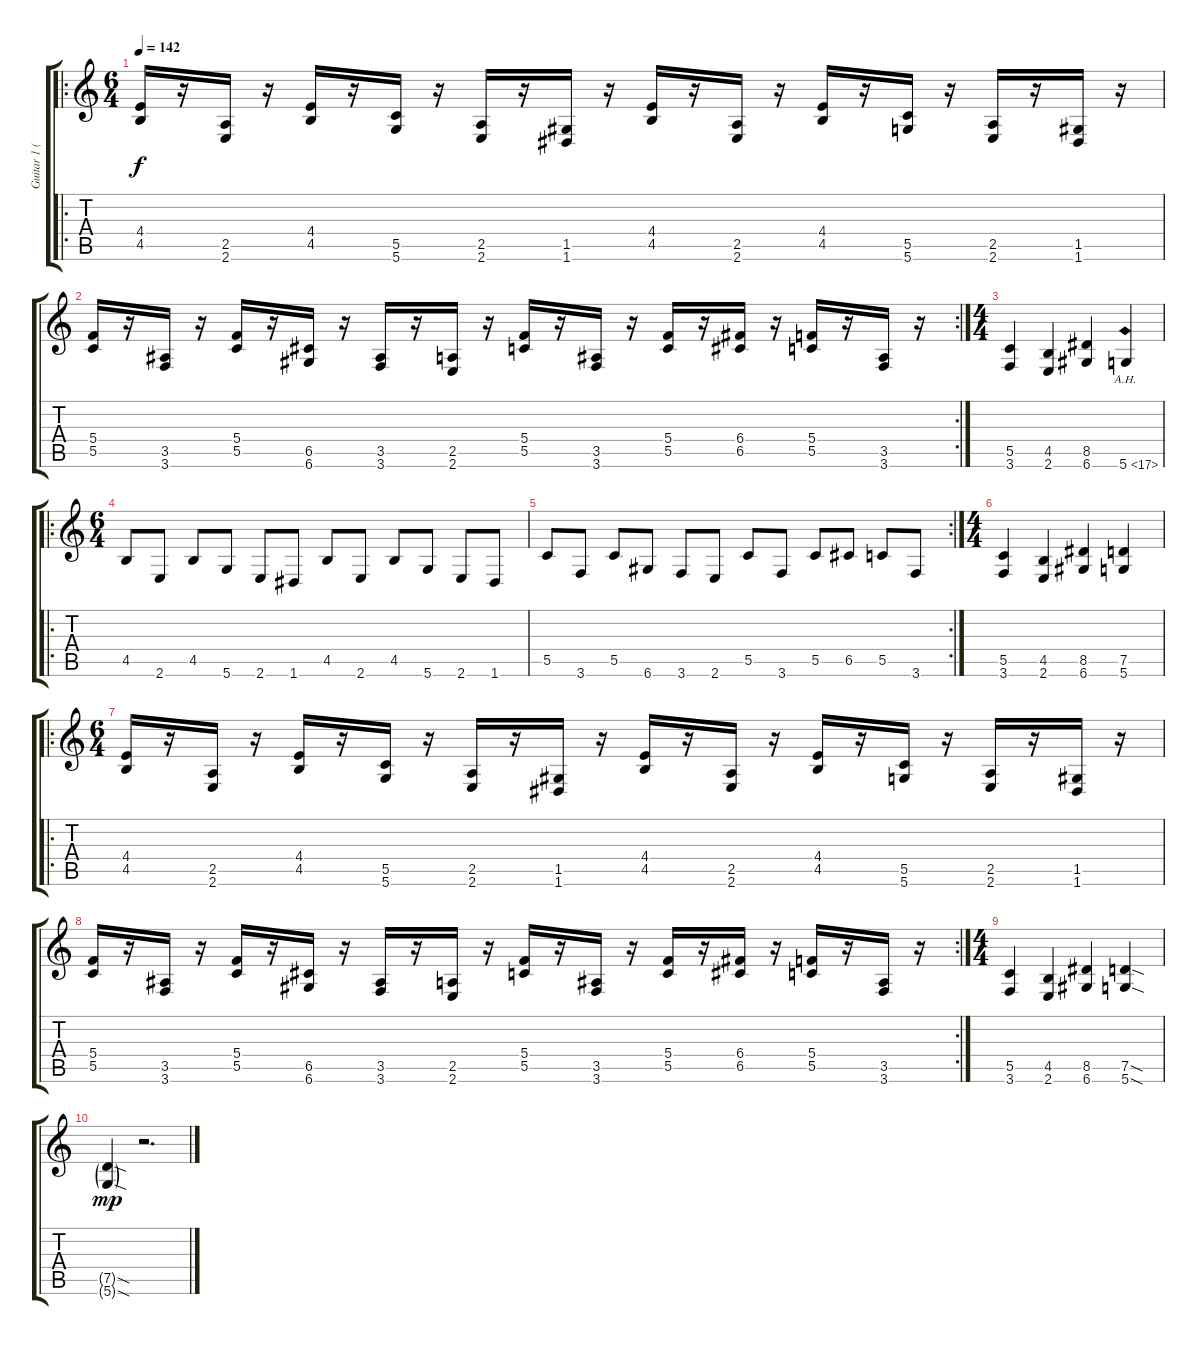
\track ("Guitar 1 (Erik)" "Guitar 1 (") {instrument distortionguitar}
\staff {score tabs}
\tuning (D4 A3 F3 C3 G2 D2) {hide}
\ro
\ts (6 4)
\tempo 142
\clef g2
\ks c
(4.4 4.5).16{dy f} r.16 (2.5 2.6).16 r.16 (4.4 4.5).16 r.16 (5.5 5.6).16 r.16 (2.5 2.6).16 r.16 (1.5 1.6).16 r.16 (4.4 4.5).16 r.16 (2.5 2.6).16 r.16 (4.4 4.5).16 r.16 (5.5 5.6).16 r.16 (2.5 2.6).16 r.16 (1.5 1.6).16 r.16 |
\rc 2
(5.4 5.5).16 r.16 (3.5 3.6).16 r.16 (5.4 5.5).16 r.16 (6.5 6.6).16 r.16 (3.5 3.6).16 r.16 (2.5 2.6).16 r.16 (5.4 5.5).16 r.16 (3.5 3.6).16 r.16 (5.4 5.5).16 r.16 (6.4 6.5).16 r.16 (5.4 5.5).16 r.16 (3.5 3.6).16 r.16 |
\ts (4 4)
(5.5 3.6).4 (4.5 2.6).4 (8.5 6.6).4 5.6{ah 12}.4 |
\ro
\ts (6 4)
4.5.8 2.6.8 4.5.8 5.6.8 2.6.8 1.6.8 4.5.8 2.6.8 4.5.8 5.6.8 2.6.8 1.6.8 |
\rc 2
5.5.8 3.6.8 5.5.8 6.6.8 3.6.8 2.6.8 5.5.8 3.6.8 5.5.8 6.5.8 5.5.8 3.6.8 |
\ts (4 4)
(5.5 3.6).4 (4.5 2.6).4 (8.5 6.6).4 (7.5 5.6).4 |
\ro
\ts (6 4)
(4.4 4.5).16 r.16 (2.5 2.6).16 r.16 (4.4 4.5).16 r.16 (5.5 5.6).16 r.16 (2.5 2.6).16 r.16 (1.5 1.6).16 r.16 (4.4 4.5).16 r.16 (2.5 2.6).16 r.16 (4.4 4.5).16 r.16 (5.5 5.6).16 r.16 (2.5 2.6).16 r.16 (1.5 1.6).16 r.16 |
\rc 2
(5.4 5.5).16 r.16 (3.5 3.6).16 r.16 (5.4 5.5).16 r.16 (6.5 6.6).16 r.16 (3.5 3.6).16 r.16 (2.5 2.6).16 r.16 (5.4 5.5).16 r.16 (3.5 3.6).16 r.16 (5.4 5.5).16 r.16 (6.4 6.5).16 r.16 (5.4 5.5).16 r.16 (3.5 3.6).16 r.16 |
\ts (4 4)
(5.5 3.6).4 (4.5 2.6).4 (8.5 6.6).4 (7.5{sod} 5.6{sod}).4 |
(7.5{sod g} 5.6{sod g}).4{dy mp} r.2{d}
